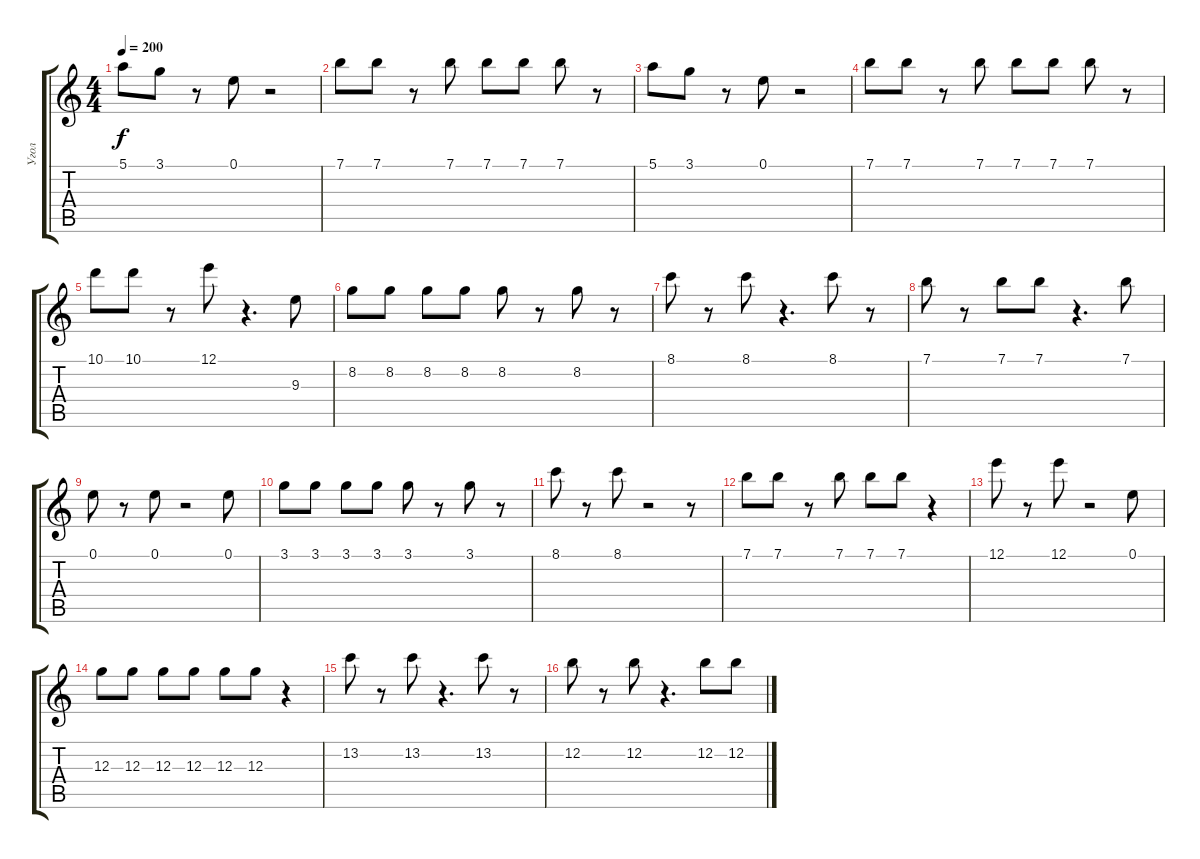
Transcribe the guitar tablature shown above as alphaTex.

\track ("Угол" "Угол") {instrument electricguitarmuted}
\staff {score tabs}
\tuning (E4 B3 G3 D3 A2 E2) {hide}
\ts (4 4)
\tempo 200
\clef g2
\ks c
5.1.8{dy f} 3.1.8 r.8 0.1.8 r.2 |
7.1.8 7.1.8 r.8 7.1.8 7.1.8 7.1.8 7.1.8 r.8 |
5.1.8 3.1.8 r.8 0.1.8 r.2 |
7.1.8 7.1.8 r.8 7.1.8 7.1.8 7.1.8 7.1.8 r.8 |
10.1.8 10.1.8 r.8 12.1.8 r.4{d} 9.3.8 |
8.2.8 8.2.8 8.2.8 8.2.8 8.2.8 r.8 8.2.8 r.8 |
8.1.8 r.8 8.1.8 r.4{d} 8.1.8 r.8 |
7.1.8 r.8 7.1.8 7.1.8 r.4{d} 7.1.8 |
0.1.8 r.8 0.1.8 r.2 0.1.8 |
3.1.8 3.1.8 3.1.8 3.1.8 3.1.8 r.8 3.1.8 r.8 |
8.1.8 r.8 8.1.8 r.2 r.8 |
7.1.8 7.1.8 r.8 7.1.8 7.1.8 7.1.8 r.4 |
12.1.8 r.8 12.1.8 r.2 0.1.8 |
12.3.8 12.3.8 12.3.8 12.3.8 12.3.8 12.3.8 r.4 |
13.2.8 r.8 13.2.8 r.4{d} 13.2.8 r.8 |
12.2.8 r.8 12.2.8 r.4{d} 12.2.8 12.2.8
